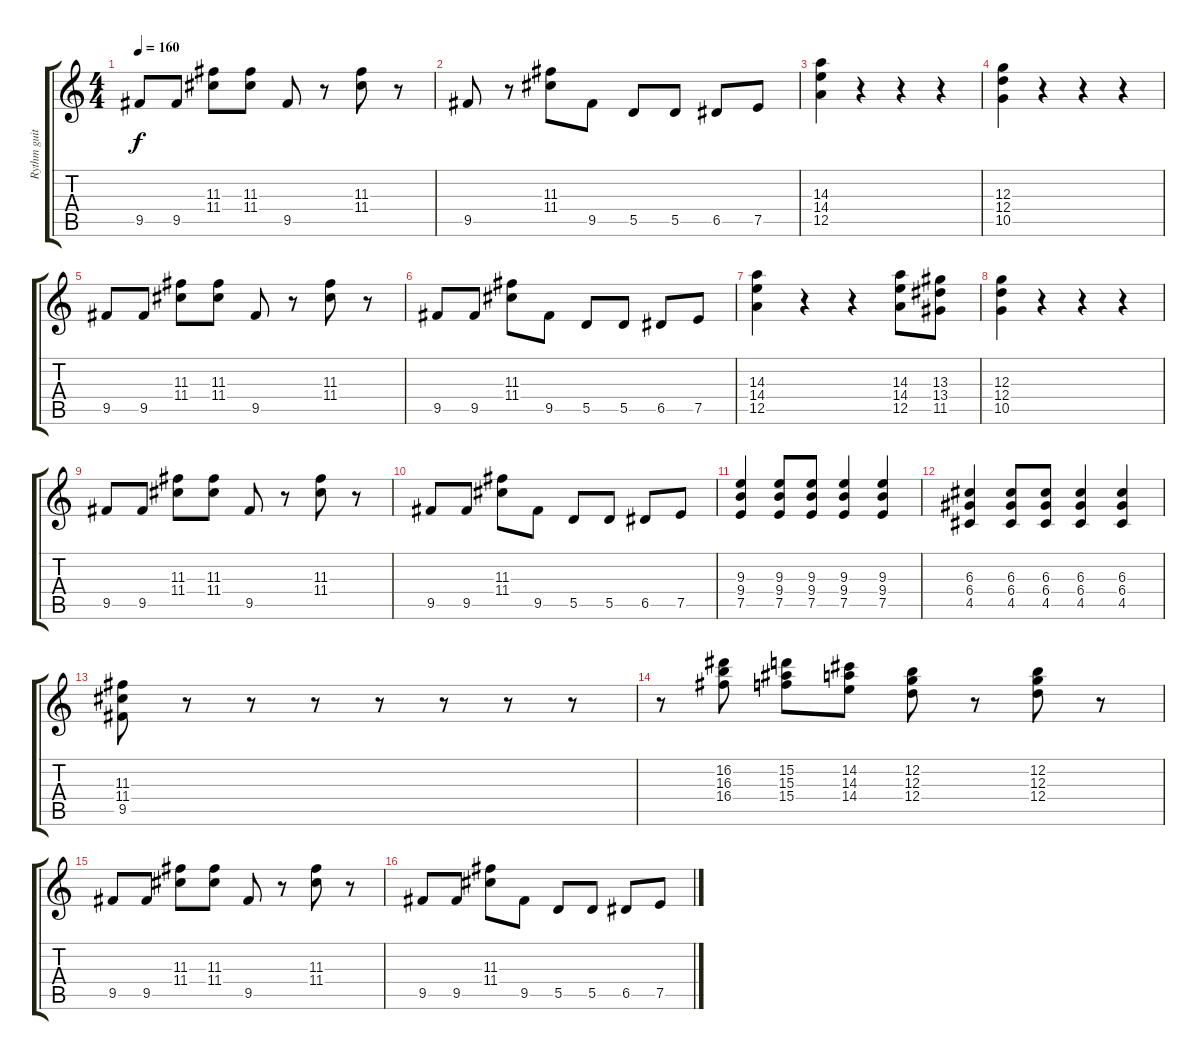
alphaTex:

\track ("Rythm guitar" "Rythm guit") {instrument electricguitarclean}
\staff {score tabs}
\tuning (E4 B3 G3 D3 A2 E2) {hide}
\ts (4 4)
\tempo 160
\clef g2
\ks c
9.5.8{dy f} 9.5.8 (11.3 11.4).8 (11.3 11.4).8 9.5.8 r.8 (11.3 11.4).8 r.8 |
9.5.8 r.8 (11.3 11.4).8 9.5.8 5.5.8 5.5.8 6.5.8 7.5.8 |
(14.3 14.4 12.5).4 r.4 r.4 r.4 |
(12.3 12.4 10.5).4 r.4 r.4 r.4 |
9.5.8 9.5.8 (11.3 11.4).8 (11.3 11.4).8 9.5.8 r.8 (11.3 11.4).8 r.8 |
9.5.8 9.5.8 (11.3 11.4).8 9.5.8 5.5.8 5.5.8 6.5.8 7.5.8 |
(14.3 14.4 12.5).4 r.4 r.4 (14.3 14.4 12.5).8 (13.3 13.4 11.5).8 |
(12.3 12.4 10.5).4 r.4 r.4 r.4 |
9.5.8 9.5.8 (11.3 11.4).8 (11.3 11.4).8 9.5.8 r.8 (11.3 11.4).8 r.8 |
9.5.8 9.5.8 (11.3 11.4).8 9.5.8 5.5.8 5.5.8 6.5.8 7.5.8 |
(9.3 9.4 7.5).4 (9.3 9.4 7.5).8 (9.3 9.4 7.5).8 (9.3 9.4 7.5).4 (9.3 9.4 7.5).4 |
(6.3 6.4 4.5).4 (6.3 6.4 4.5).8 (6.3 6.4 4.5).8 (6.3 6.4 4.5).4 (6.3 6.4 4.5).4 |
(11.3 11.4 9.5).8 r.8 r.8 r.8 r.8 r.8 r.8 r.8 |
r.8 (16.2 16.3 16.4).8 (15.2 15.3 15.4).8 (14.2 14.3 14.4).8 (12.2 12.3 12.4).8 r.8 (12.2 12.3 12.4).8 r.8 |
9.5.8 9.5.8 (11.3 11.4).8 (11.3 11.4).8 9.5.8 r.8 (11.3 11.4).8 r.8 |
9.5.8 9.5.8 (11.3 11.4).8 9.5.8 5.5.8 5.5.8 6.5.8 7.5.8
